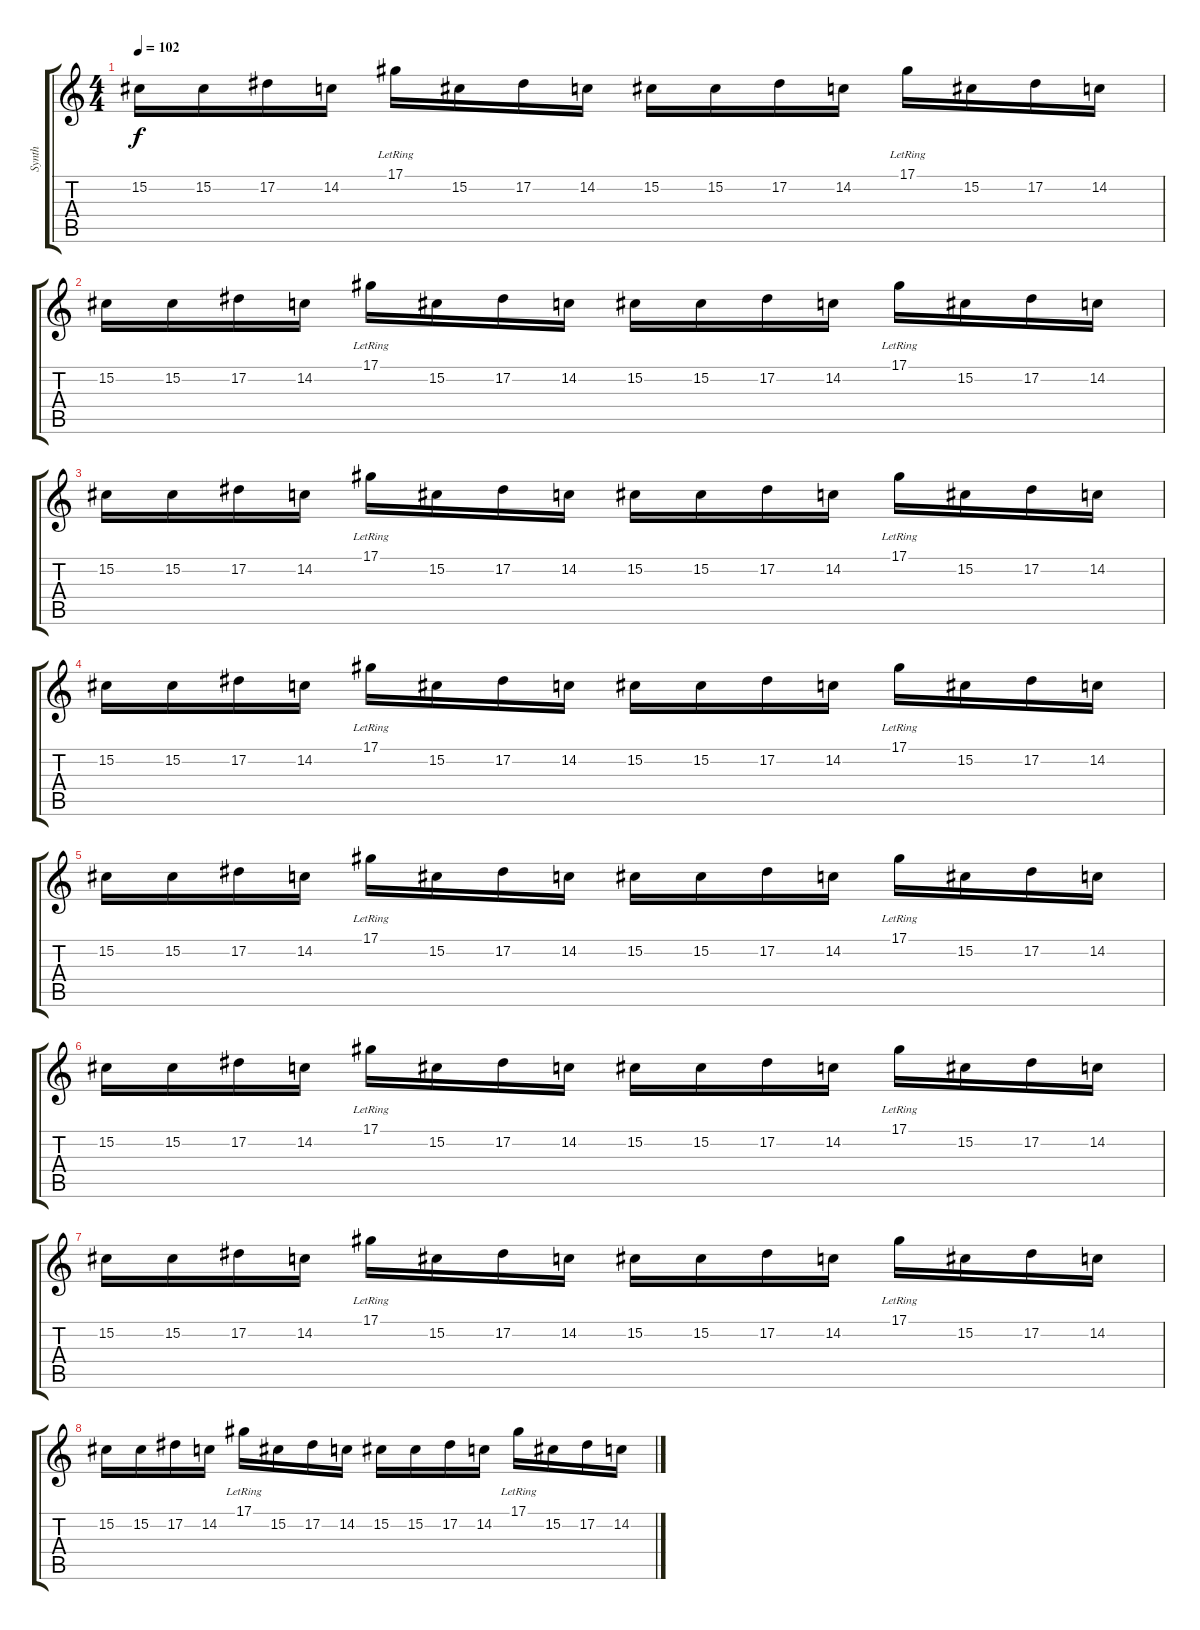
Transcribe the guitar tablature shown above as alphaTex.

\track ("Synth" "Synth") {instrument celesta}
\staff {score tabs}
\tuning (Eb4 Bb3 Gb3 Db3 Ab2 Eb2) {hide}
\ts (4 4)
\tempo 102
\clef g2
\ks c
15.2.16{dy f instrument celesta} 15.2.16 17.2.16 14.2.16 17.1{lr}.16 15.2.16 17.2.16 14.2.16 15.2.16 15.2.16 17.2.16 14.2.16 17.1{lr}.16 15.2.16 17.2.16 14.2.16 |
15.2.16 15.2.16 17.2.16 14.2.16 17.1{lr}.16 15.2.16 17.2.16 14.2.16 15.2.16 15.2.16 17.2.16 14.2.16 17.1{lr}.16 15.2.16 17.2.16 14.2.16 |
15.2.16 15.2.16 17.2.16 14.2.16 17.1{lr}.16 15.2.16 17.2.16 14.2.16 15.2.16 15.2.16 17.2.16 14.2.16 17.1{lr}.16 15.2.16 17.2.16 14.2.16 |
15.2.16 15.2.16 17.2.16 14.2.16 17.1{lr}.16 15.2.16 17.2.16 14.2.16 15.2.16 15.2.16 17.2.16 14.2.16 17.1{lr}.16 15.2.16 17.2.16 14.2.16 |
15.2.16 15.2.16 17.2.16 14.2.16 17.1{lr}.16 15.2.16{volume 6} 17.2.16 14.2.16 15.2.16 15.2.16 17.2.16 14.2.16 17.1{lr}.16 15.2.16 17.2.16 14.2.16 |
15.2.16 15.2.16 17.2.16 14.2.16 17.1{lr}.16 15.2.16 17.2.16 14.2.16 15.2.16 15.2.16 17.2.16 14.2.16 17.1{lr}.16 15.2.16 17.2.16 14.2.16 |
15.2.16 15.2.16 17.2.16 14.2.16 17.1{lr}.16 15.2.16 17.2.16 14.2.16 15.2.16 15.2.16 17.2.16 14.2.16 17.1{lr}.16 15.2.16 17.2.16 14.2.16 |
15.2.16 15.2.16 17.2.16 14.2.16 17.1{lr}.16 15.2.16 17.2.16 14.2.16 15.2.16 15.2.16 17.2.16 14.2.16 17.1{lr}.16 15.2.16 17.2.16 14.2.16
